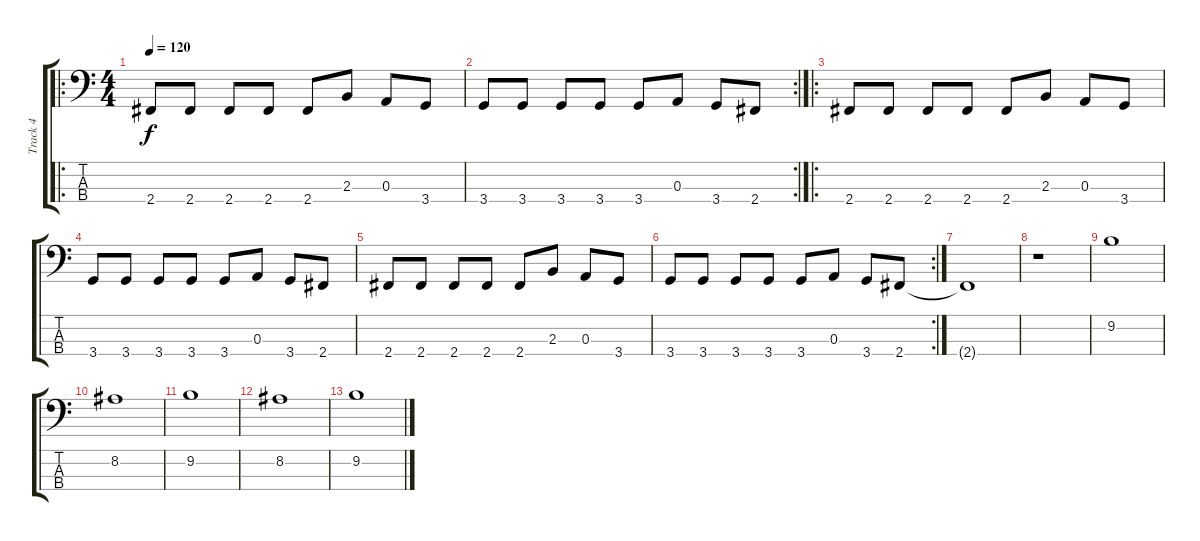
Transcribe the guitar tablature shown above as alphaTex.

\track ("Track 4" "Track 4") {instrument electricbassfinger}
\staff {score tabs}
\tuning (G2 D2 A1 E1) {hide}
\ro
\ts (4 4)
\tempo 120
\clef f4
\ks c
2.4.8{dy f instrument electricbasspick} 2.4.8 2.4.8 2.4.8 2.4.8 2.3.8 0.3.8 3.4.8 |
\rc 2
3.4.8 3.4.8 3.4.8 3.4.8 3.4.8 0.3.8 3.4.8 2.4.8 |
\ro
2.4.8{instrument electricbasspick} 2.4.8 2.4.8 2.4.8 2.4.8 2.3.8 0.3.8 3.4.8 |
3.4.8 3.4.8 3.4.8 3.4.8 3.4.8 0.3.8 3.4.8 2.4.8 |
2.4.8{instrument electricbasspick} 2.4.8 2.4.8 2.4.8 2.4.8 2.3.8 0.3.8 3.4.8 |
\rc 2
3.4.8 3.4.8 3.4.8 3.4.8 3.4.8 0.3.8 3.4.8 2.4.8 |
2.4{t}.1 |
r.1 |
9.2.1{volume 9 instrument choiraahs} |
8.2.1 |
9.2.1{volume 6} |
8.2.1 |
9.2.1{volume 2 instrument choiraahs}
